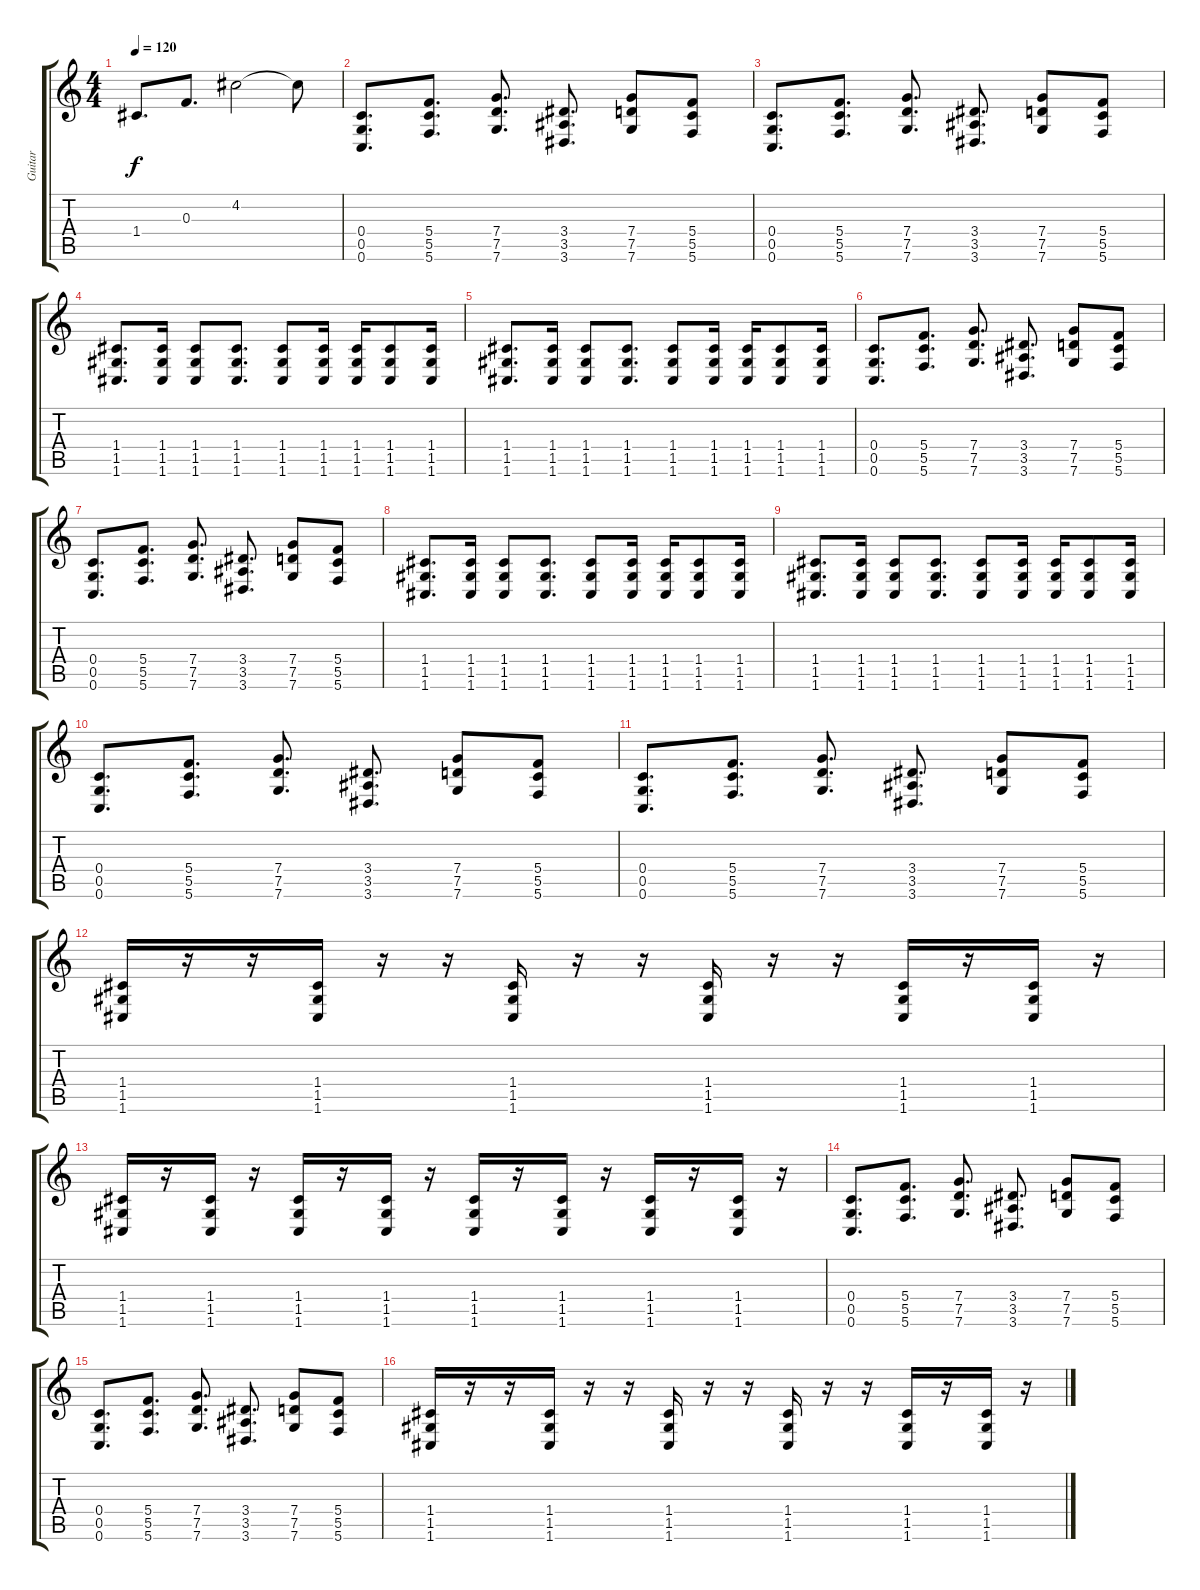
\track ("Guitar " "Guitar ") {instrument overdrivenguitar}
\staff {score tabs}
\tuning (D4 A3 F3 C3 G2 C2) {hide}
\ts (4 4)
\tempo 120
\clef g2
\ks c
1.4.8{d dy f} 0.3.8{d} 4.2.2 4.2{t}.8 |
(0.4 0.5 0.6).8{d instrument overdrivenguitar} (5.4 5.5 5.6).8{d} (7.4 7.5 7.6).8{d} (3.4 3.5 3.6).8{d} (7.4 7.5 7.6).8 (5.4 5.5 5.6).8 |
(0.4 0.5 0.6).8{d instrument overdrivenguitar} (5.4 5.5 5.6).8{d} (7.4 7.5 7.6).8{d} (3.4 3.5 3.6).8{d} (7.4 7.5 7.6).8 (5.4 5.5 5.6).8 |
(1.4 1.5 1.6).8{d} (1.4 1.5 1.6).16 (1.4 1.5 1.6).8 (1.4 1.5 1.6).8{d} (1.4 1.5 1.6).8 (1.4 1.5 1.6).16 (1.4 1.5 1.6).16 (1.4 1.5 1.6).8 (1.4 1.5 1.6).16 |
(1.4 1.5 1.6).8{d} (1.4 1.5 1.6).16 (1.4 1.5 1.6).8 (1.4 1.5 1.6).8{d} (1.4 1.5 1.6).8 (1.4 1.5 1.6).16 (1.4 1.5 1.6).16 (1.4 1.5 1.6).8 (1.4 1.5 1.6).16 |
(0.4 0.5 0.6).8{d instrument overdrivenguitar} (5.4 5.5 5.6).8{d} (7.4 7.5 7.6).8{d} (3.4 3.5 3.6).8{d} (7.4 7.5 7.6).8 (5.4 5.5 5.6).8 |
(0.4 0.5 0.6).8{d instrument overdrivenguitar} (5.4 5.5 5.6).8{d} (7.4 7.5 7.6).8{d} (3.4 3.5 3.6).8{d} (7.4 7.5 7.6).8 (5.4 5.5 5.6).8 |
(1.4 1.5 1.6).8{d} (1.4 1.5 1.6).16 (1.4 1.5 1.6).8 (1.4 1.5 1.6).8{d} (1.4 1.5 1.6).8 (1.4 1.5 1.6).16 (1.4 1.5 1.6).16 (1.4 1.5 1.6).8 (1.4 1.5 1.6).16 |
(1.4 1.5 1.6).8{d} (1.4 1.5 1.6).16 (1.4 1.5 1.6).8 (1.4 1.5 1.6).8{d} (1.4 1.5 1.6).8 (1.4 1.5 1.6).16 (1.4 1.5 1.6).16 (1.4 1.5 1.6).8 (1.4 1.5 1.6).16 |
(0.4 0.5 0.6).8{d instrument overdrivenguitar} (5.4 5.5 5.6).8{d} (7.4 7.5 7.6).8{d} (3.4 3.5 3.6).8{d} (7.4 7.5 7.6).8 (5.4 5.5 5.6).8 |
(0.4 0.5 0.6).8{d instrument overdrivenguitar} (5.4 5.5 5.6).8{d} (7.4 7.5 7.6).8{d} (3.4 3.5 3.6).8{d} (7.4 7.5 7.6).8 (5.4 5.5 5.6).8 |
(1.4 1.5 1.6).16 r.16 r.16 (1.4 1.5 1.6).16 r.16 r.16 (1.4 1.5 1.6).16 r.16 r.16 (1.4 1.5 1.6).16 r.16 r.16 (1.4 1.5 1.6).16 r.16 (1.4 1.5 1.6).16 r.16 |
(1.4 1.5 1.6).16 r.16 (1.4 1.5 1.6).16 r.16 (1.4 1.5 1.6).16 r.16 (1.4 1.5 1.6).16 r.16 (1.4 1.5 1.6).16 r.16 (1.4 1.5 1.6).16 r.16 (1.4 1.5 1.6).16 r.16 (1.4 1.5 1.6).16 r.16 |
(0.4 0.5 0.6).8{d instrument overdrivenguitar} (5.4 5.5 5.6).8{d} (7.4 7.5 7.6).8{d} (3.4 3.5 3.6).8{d} (7.4 7.5 7.6).8 (5.4 5.5 5.6).8 |
(0.4 0.5 0.6).8{d instrument overdrivenguitar} (5.4 5.5 5.6).8{d} (7.4 7.5 7.6).8{d} (3.4 3.5 3.6).8{d} (7.4 7.5 7.6).8 (5.4 5.5 5.6).8 |
(1.4 1.5 1.6).16 r.16 r.16 (1.4 1.5 1.6).16 r.16 r.16 (1.4 1.5 1.6).16 r.16 r.16 (1.4 1.5 1.6).16 r.16 r.16 (1.4 1.5 1.6).16 r.16 (1.4 1.5 1.6).16 r.16
